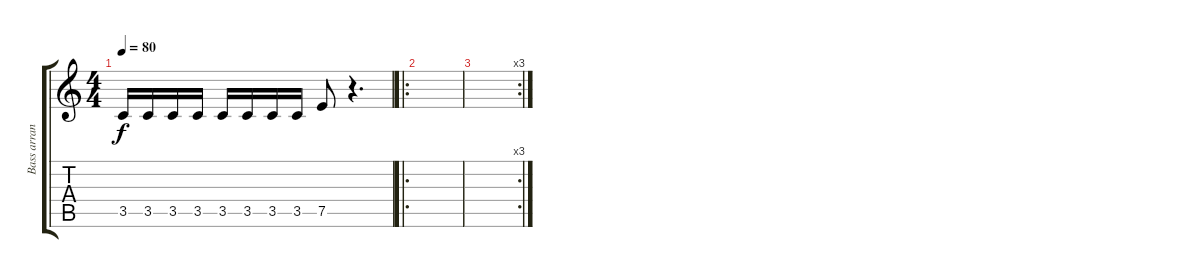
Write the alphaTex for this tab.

\track ("Bass arranged for guitar" "Bass arran") {instrument overdrivenguitar}
\staff {score tabs}
\tuning (E4 B3 G3 D3 A2 E2) {hide}
\ts (4 4)
\tempo 80
\clef g2
\ks c
3.5.16{dy f} 3.5.16 3.5.16 3.5.16 3.5.16 3.5.16 3.5.16 3.5.16 7.5.8 r.4{d} |
\ro
|
\rc 3
